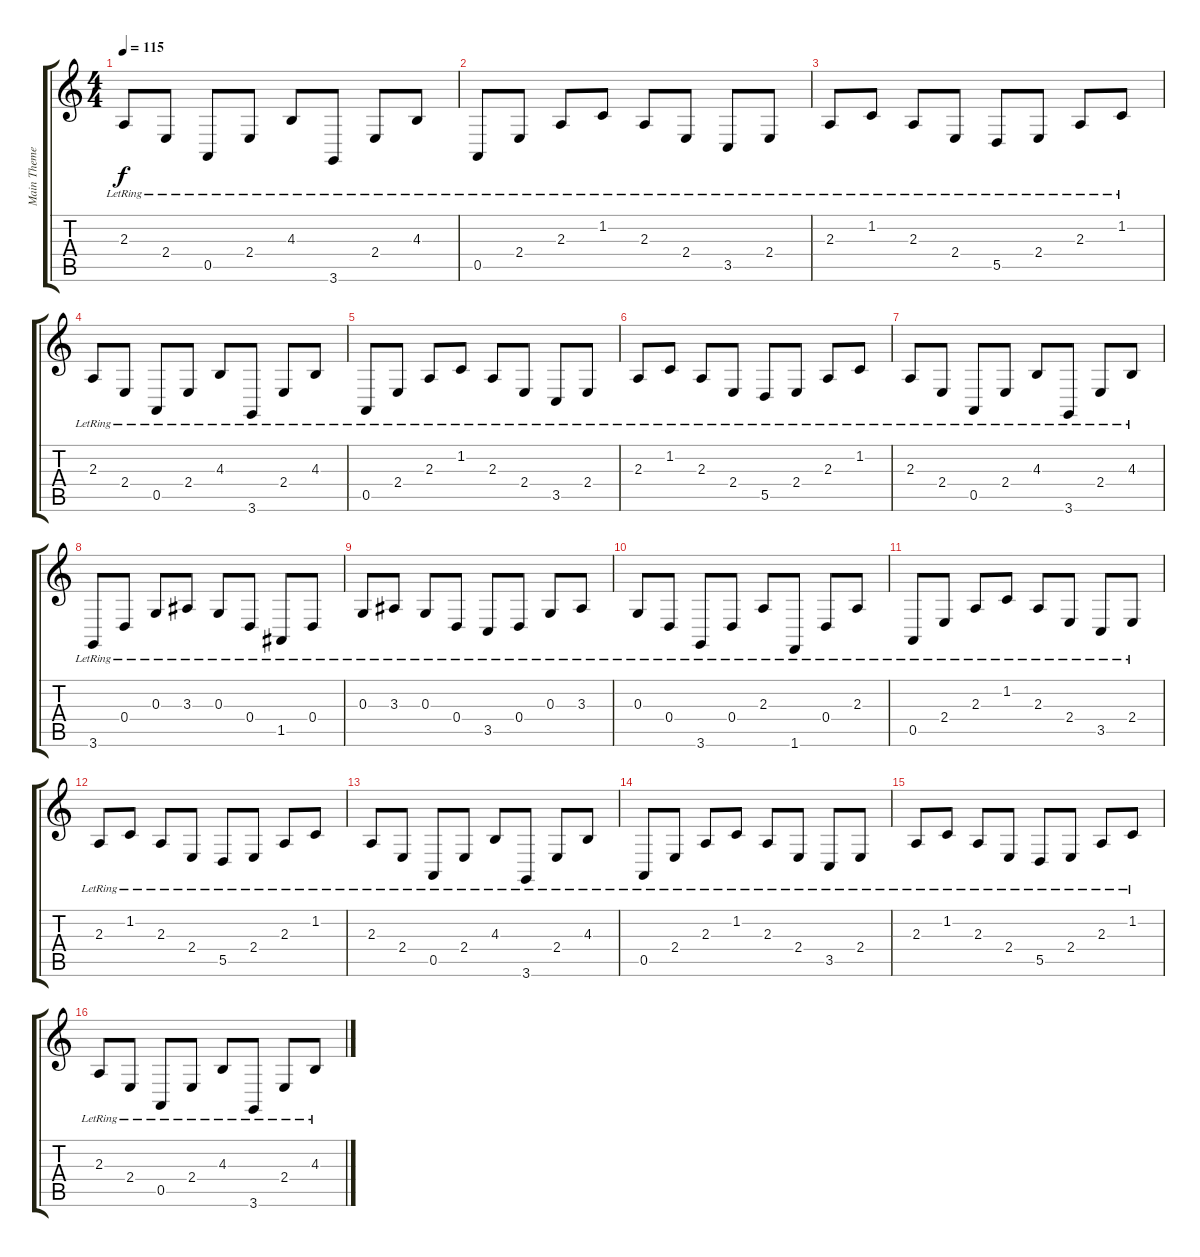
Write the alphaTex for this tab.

\track ("Main Theme" "Main Theme") {instrument acousticgrandpiano}
\staff {score tabs}
\tuning (E4 B3 G3 D3 A2 E2) {hide}
\ts (4 4)
\tempo 115
\clef g2
\ks c
2.3{lr}.8{dy f} 2.4{lr}.8 0.5{lr}.8 2.4{lr}.8 4.3{lr}.8 3.6{lr}.8 2.4{lr}.8 4.3{lr}.8 |
0.5{lr}.8 2.4{lr}.8 2.3{lr}.8 1.2{lr}.8 2.3{lr}.8 2.4{lr}.8 3.5{lr}.8 2.4{lr}.8 |
2.3{lr}.8 1.2{lr}.8 2.3{lr}.8 2.4{lr}.8 5.5{lr}.8 2.4{lr}.8 2.3{lr}.8 1.2{lr}.8 |
2.3{lr}.8 2.4{lr}.8 0.5{lr}.8 2.4{lr}.8 4.3{lr}.8 3.6{lr}.8 2.4{lr}.8 4.3{lr}.8 |
0.5{lr}.8 2.4{lr}.8 2.3{lr}.8 1.2{lr}.8 2.3{lr}.8 2.4{lr}.8 3.5{lr}.8 2.4{lr}.8 |
2.3{lr}.8 1.2{lr}.8 2.3{lr}.8 2.4{lr}.8 5.5{lr}.8 2.4{lr}.8 2.3{lr}.8 1.2{lr}.8 |
2.3{lr}.8 2.4{lr}.8 0.5{lr}.8 2.4{lr}.8 4.3{lr}.8 3.6{lr}.8 2.4{lr}.8 4.3{lr}.8 |
3.6{lr}.8 0.4{lr}.8 0.3{lr}.8 3.3{lr}.8 0.3{lr}.8 0.4{lr}.8 1.5{lr}.8 0.4{lr}.8 |
0.3{lr}.8 3.3{lr}.8 0.3{lr}.8 0.4{lr}.8 3.5{lr}.8 0.4{lr}.8 0.3{lr}.8 3.3{lr}.8 |
0.3{lr}.8 0.4{lr}.8 3.6{lr}.8 0.4{lr}.8 2.3{lr}.8 1.6{lr}.8 0.4{lr}.8 2.3{lr}.8 |
0.5{lr}.8 2.4{lr}.8 2.3{lr}.8 1.2{lr}.8 2.3{lr}.8 2.4{lr}.8 3.5{lr}.8 2.4{lr}.8 |
2.3{lr}.8 1.2{lr}.8 2.3{lr}.8 2.4{lr}.8 5.5{lr}.8 2.4{lr}.8 2.3{lr}.8 1.2{lr}.8 |
2.3{lr}.8 2.4{lr}.8 0.5{lr}.8 2.4{lr}.8 4.3{lr}.8 3.6{lr}.8 2.4{lr}.8 4.3{lr}.8 |
0.5{lr}.8 2.4{lr}.8 2.3{lr}.8 1.2{lr}.8 2.3{lr}.8 2.4{lr}.8 3.5{lr}.8 2.4{lr}.8 |
2.3{lr}.8 1.2{lr}.8 2.3{lr}.8 2.4{lr}.8 5.5{lr}.8 2.4{lr}.8 2.3{lr}.8 1.2{lr}.8 |
2.3{lr}.8 2.4{lr}.8 0.5{lr}.8 2.4{lr}.8 4.3{lr}.8 3.6{lr}.8 2.4{lr}.8 4.3{lr}.8
